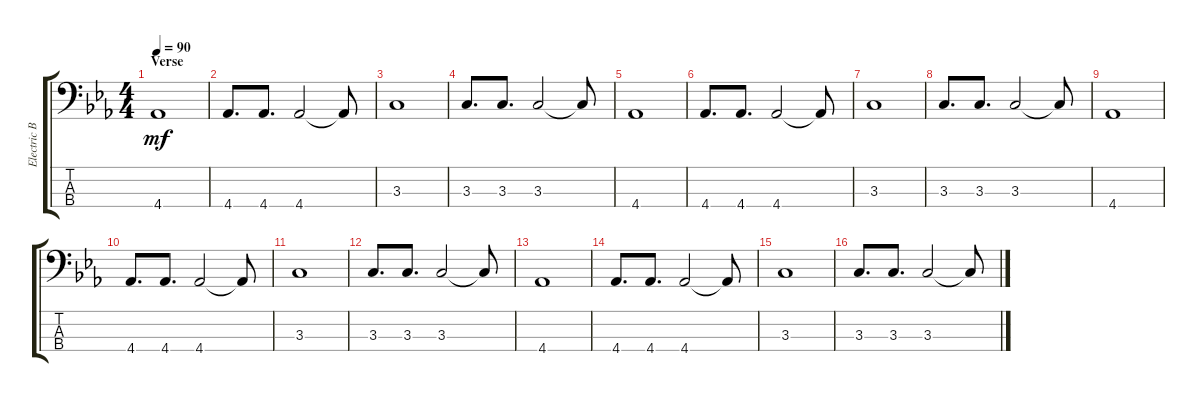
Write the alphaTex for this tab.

\track ("Electric Bass" "Electric B") {instrument electricbassfinger}
\staff {score tabs}
\tuning (G2 D2 A1 E1) {hide}
\ts (4 4)
\section ("" "Verse")
\tempo 90
\clef f4
\ks cminor
4.4.1{dy mf} |
4.4.8{d} 4.4.8{d} 4.4.2 4.4{t}.8 |
3.3.1 |
3.3.8{d} 3.3.8{d} 3.3.2 3.3{t}.8 |
4.4.1 |
4.4.8{d} 4.4.8{d} 4.4.2 4.4{t}.8 |
3.3.1 |
3.3.8{d} 3.3.8{d} 3.3.2 3.3{t}.8 |
4.4.1 |
4.4.8{d} 4.4.8{d} 4.4.2 4.4{t}.8 |
3.3.1 |
3.3.8{d} 3.3.8{d} 3.3.2 3.3{t}.8 |
4.4.1 |
4.4.8{d} 4.4.8{d} 4.4.2 4.4{t}.8 |
3.3.1 |
3.3.8{d} 3.3.8{d} 3.3.2 3.3{t}.8
